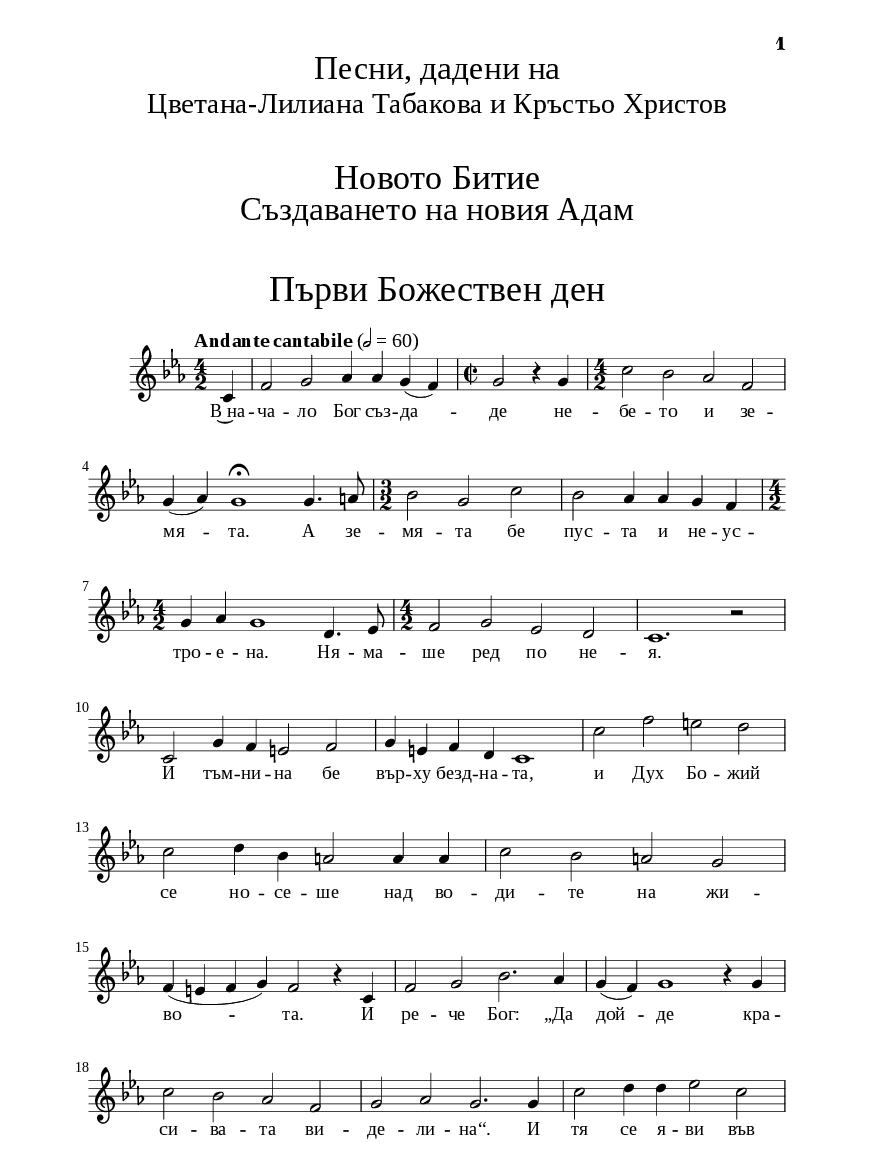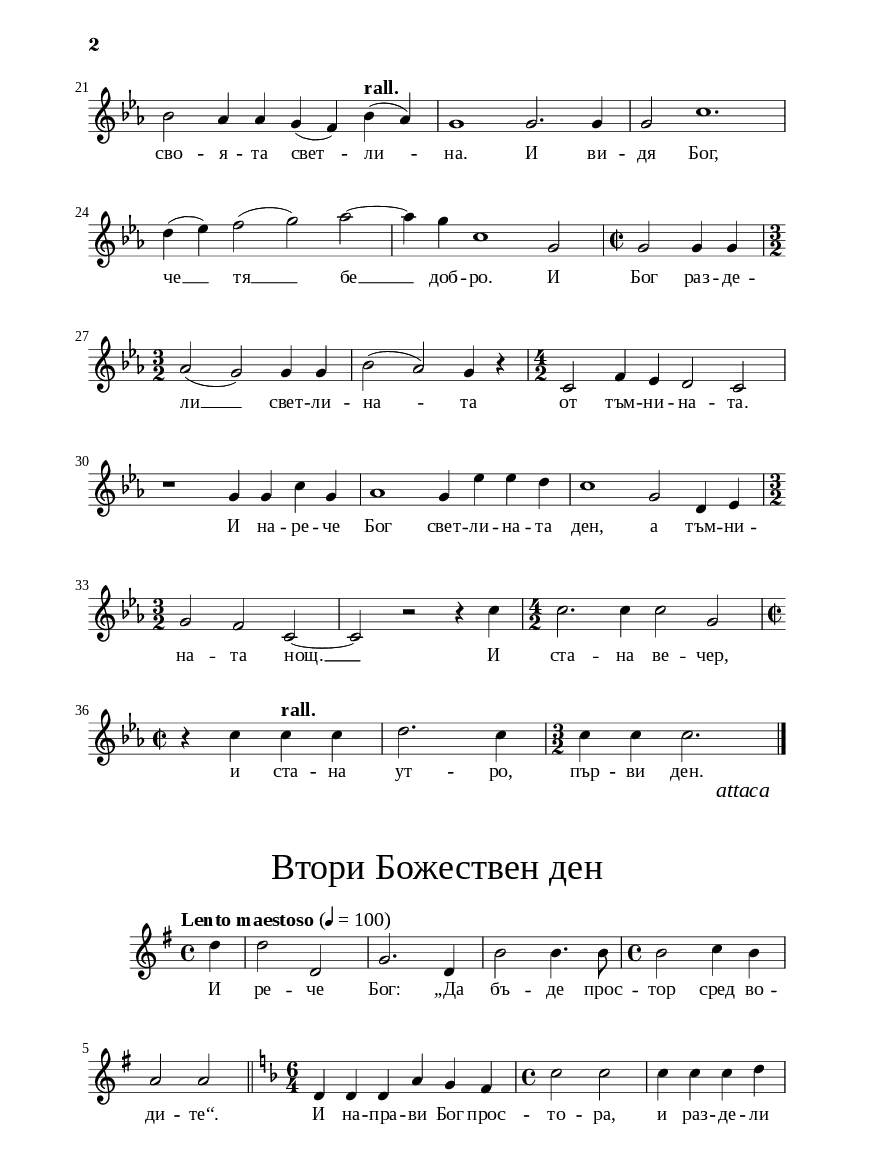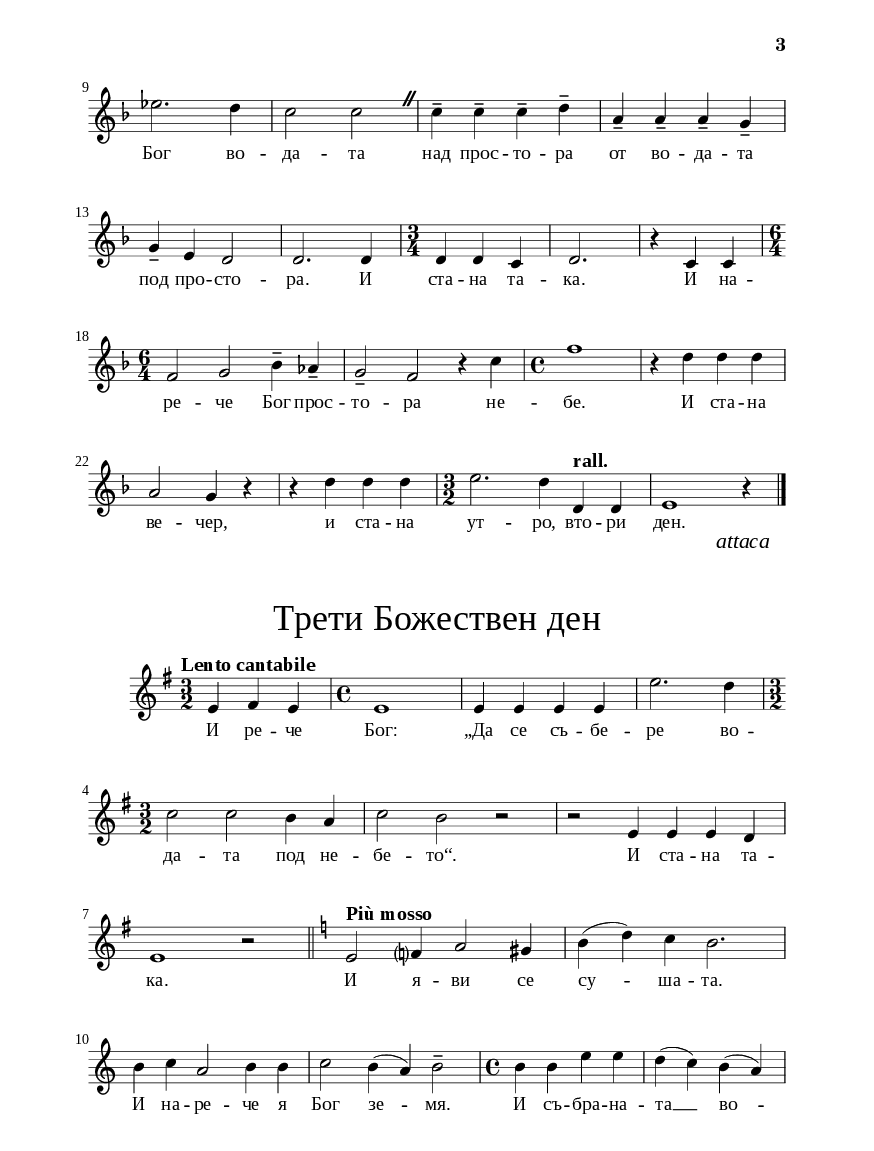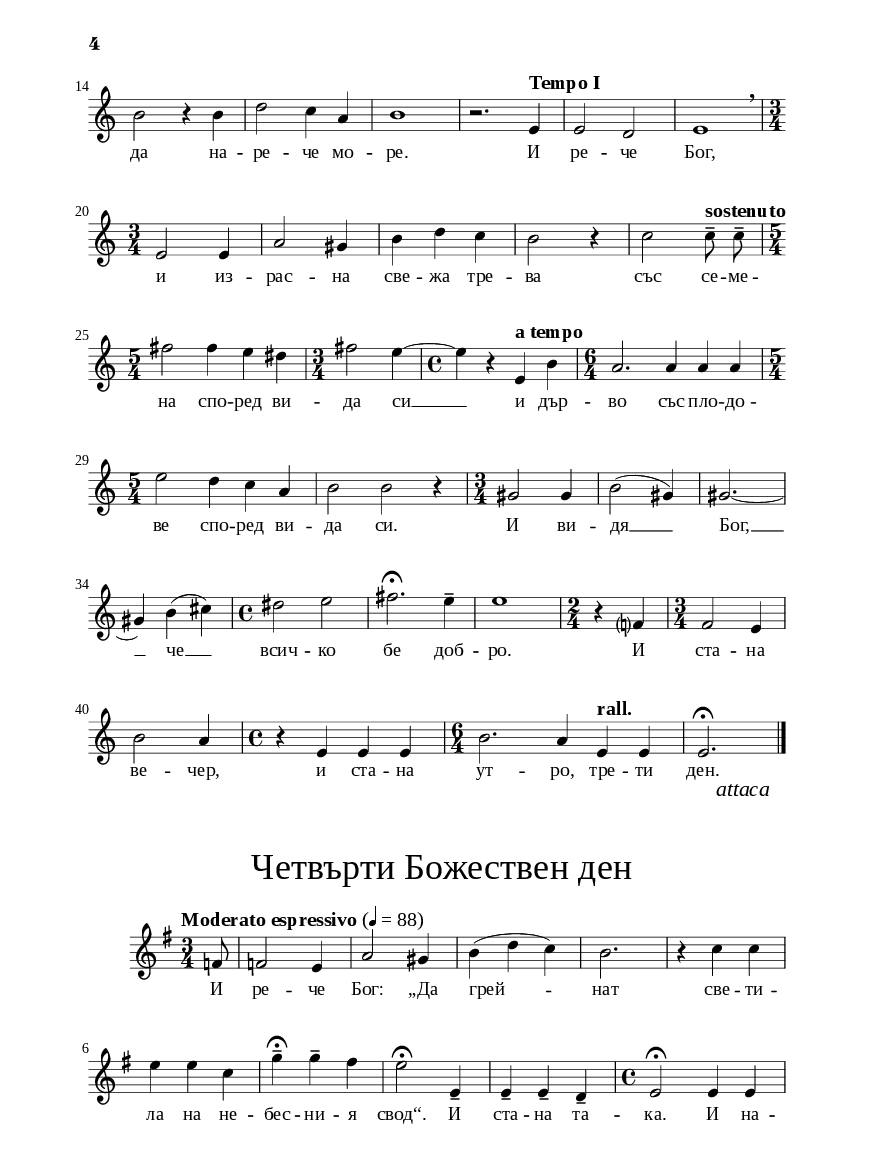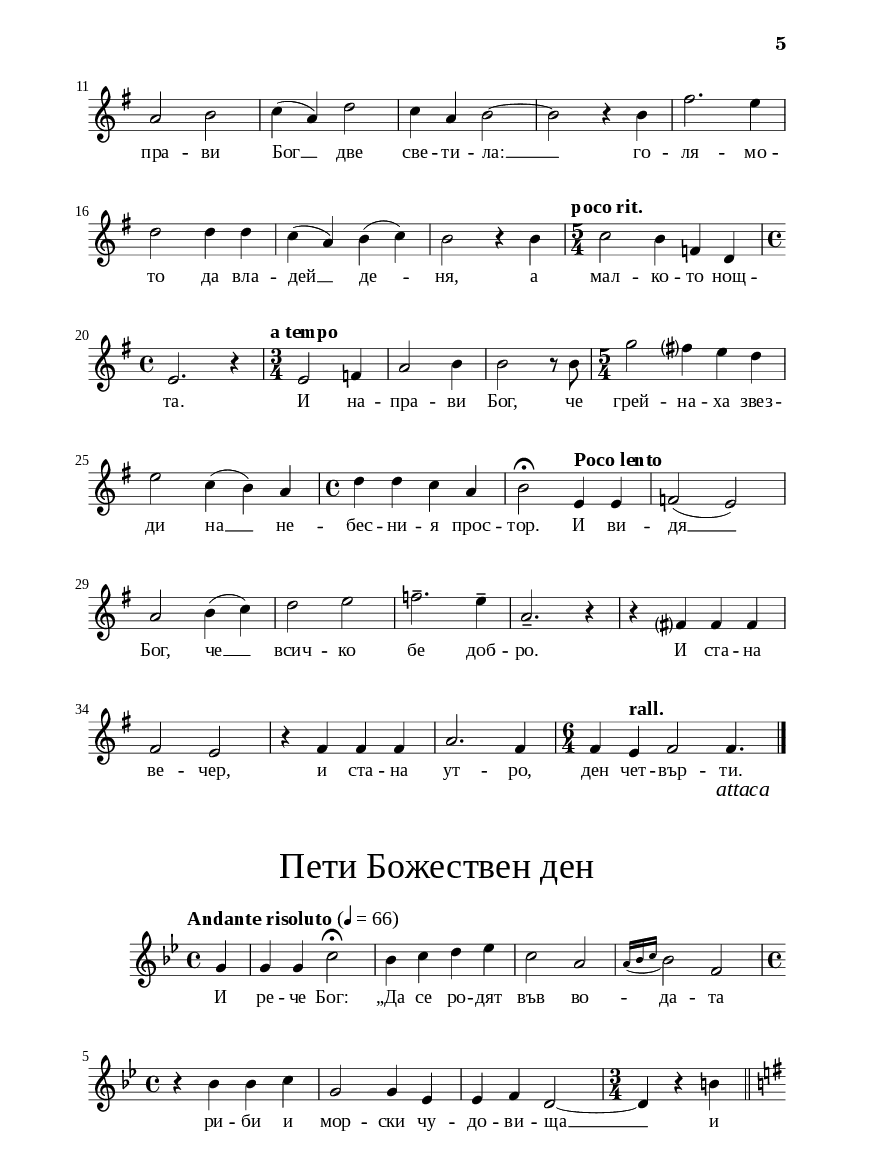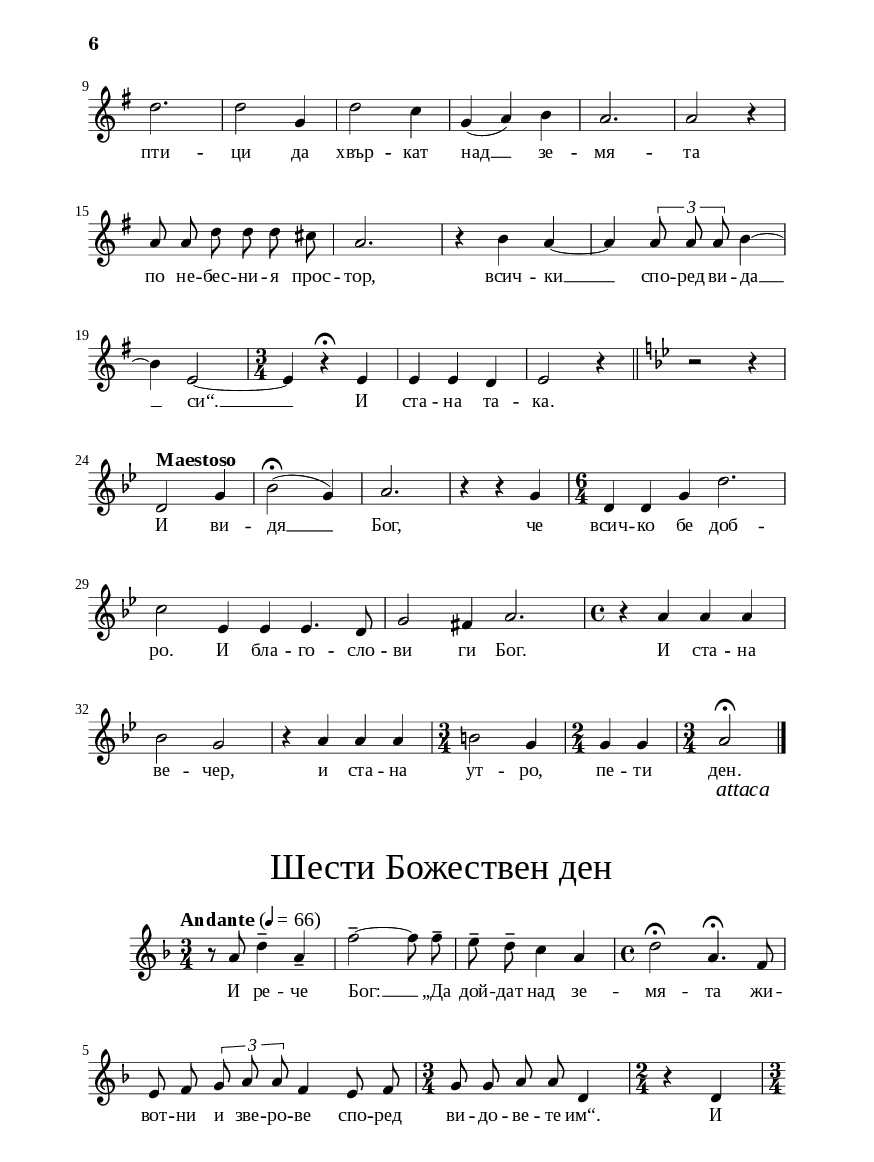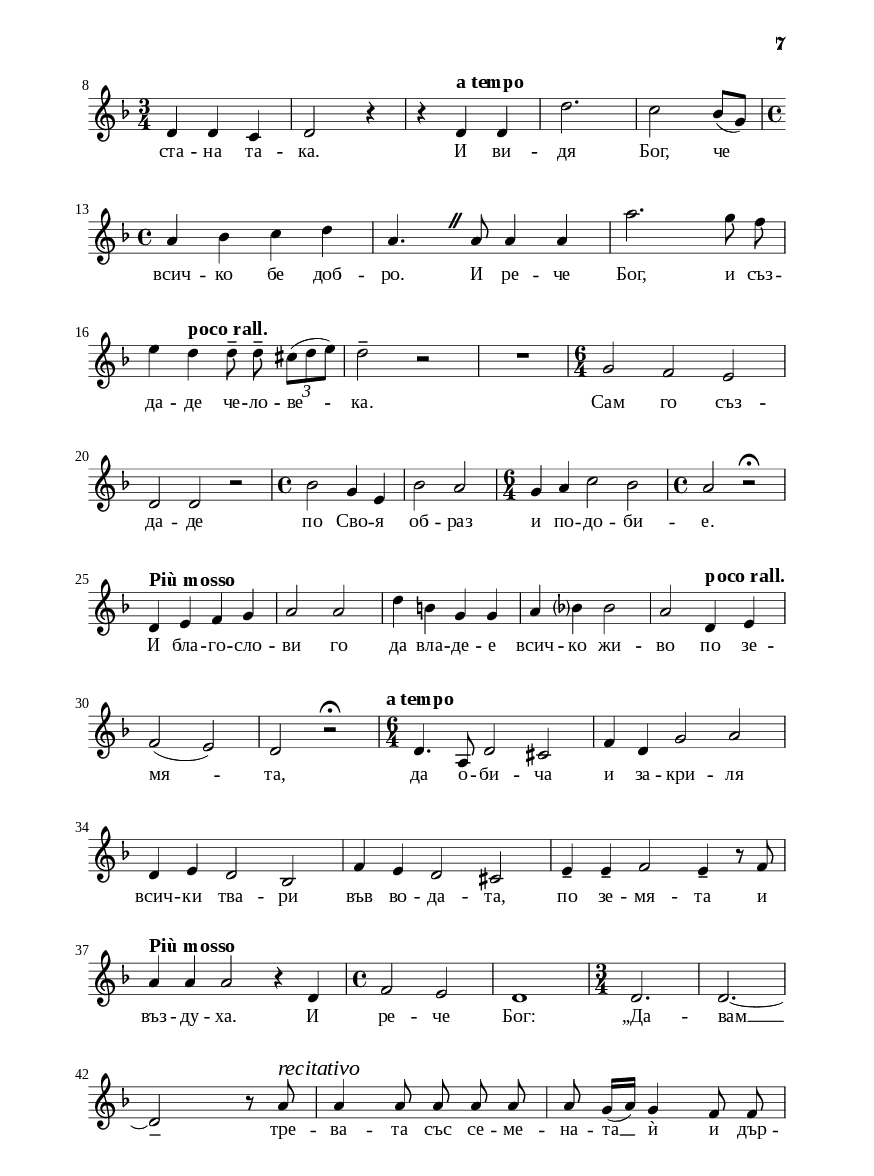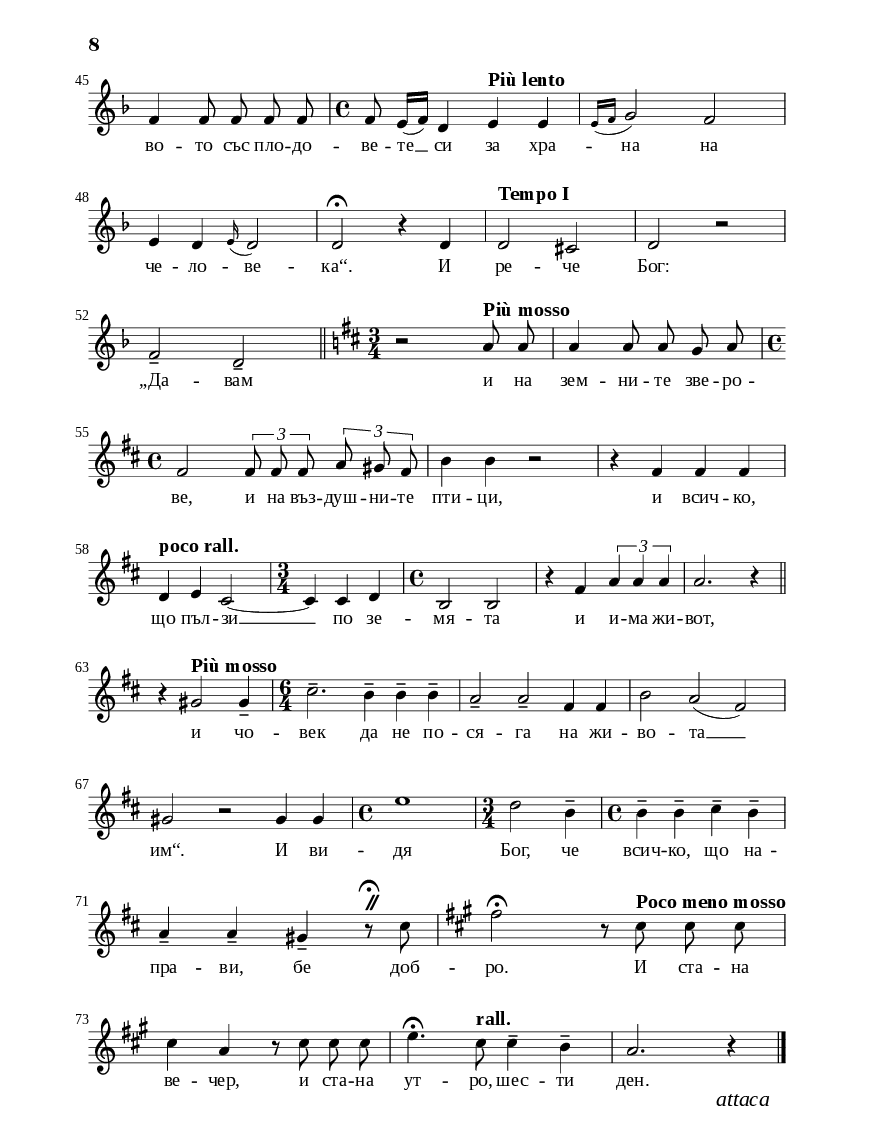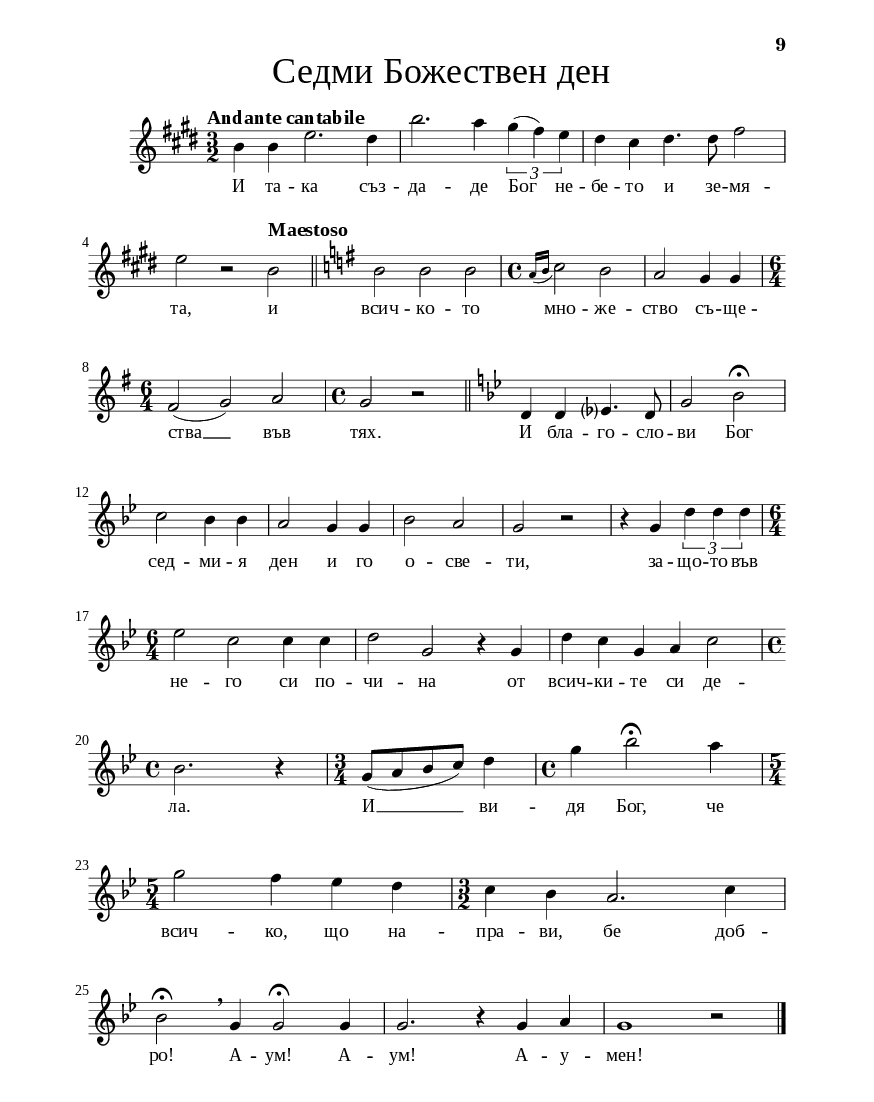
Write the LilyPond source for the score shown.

\version "2.24.4"

% include paper part and global functions
\include "include/globals.ily"

\bookpart {
  \label #'ref191
  \tocItem \markup "Новото Битие"
  \label #'ref191_1
  \tocItem \markup "     Първи Божествен ден"
  \include "include/bookpart-paper.ily"
  \markup \center-column \normal-text {
    \center-align


    \fill-line { \with-link #'ref_desc_16 \abs-fontsize #16  "Песни, дадени на" }
    \vspace #0.3
    \fill-line { \with-link #'ref_desc_16 \abs-fontsize #14  "Цветана-Лилиана Табакова и Кръстьо Христов" }
    \vspace #2
    \fill-line { \with-link #'ref_desc_16 \abs-fontsize #17  "Новото Битие" }
    \vspace #0.3
    \fill-line { \with-link #'ref_desc_16 \abs-fontsize #16  "Създаването на новия Адам" }
    \vspace #2
  }
  \score {
    \include "include/score-layout.ily"
    \new Voice \absolute {
      \clef treble
      \key c \minor
      \time 4/2
      \tempoFunc "Andante cantabile" 2 "60"
      \autoBeamOff
      \partial 4
      c'4 | f'2 g'2
      as'4 as'4 g'4 ( f'4 ) | \time 2/2 g'2 r4 g'4 | % 3
      \time 4/2 c''2 bes'2 as'2 f'2 \break | % 4
      g'4 ( as'4 ) g'1 \fermata g'4. a'8 | % 5
      \time 3/2  bes'2 g'2 c''2 | % 6
      bes'2 as'4 as'4 g'4 f'4 \break | % 7
      \time 4/2  g'4 as'4 g'1 d'4. es'8 | % 8
      \time 4/2  f'2 g'2 es'2 d'2 | % 9
      c'1. r2 \break |
      c'2 g'4 f'4 e'2 f'2 | % 11
      g'4 e'4 f'4 d'4 c'1 | % 12
      c''2 f''2 e''2 d''2 \break | % 13
      c''2 d''4 bes'4 a'2 a'4 a'4 | % 14
      c''2 bes'2 a'2 g'2 \break | % 15
      f'4 ( e'4 f'4 g'4 ) f'2 r4 c'4 | % 16
      f'2 g'2 bes'2. as'4 | % 17
      g'4 ( f'4 ) g'1 r4 g'4 \break | % 18
      c''2 bes'2 as'2 f'2 | % 19
      g'2 as'2 g'2. g'4 |
      c''2 d''4 d''4 es''2 c''2 \break | % 21
      bes'2 as'4 as'4 g'4 ( f'4 )  \tempo "rall." bes'4( as'4 )
      | % 22
      g'1 g'2. g'4 | % 23
      g'2 c''1.  | \break % 24
      d''4 ( es''4 ) f''2 ( g''2 ) as''2 ~ | % 25
      as''4 g''4 c''1 g'2 | % 26
      \time 2/2  g'2 g'4 g'4 \break | % 27
      \time 3/2  as'2 ( g'2 ) g'4 g'4 | % 28
      bes'2 ( as'2 ) g'4 r4 | % 29
      \time 4/2  c'2 f'4 es'4 d'2 c'2 \break |
      r1 g'4 g'4 c''4 g'4 | % 31
      as'1 g'4 es''4 es''4 d''4 | % 32
      c''1 g'2 d'4 es'4 \break | % 33
      \time 3/2  g'2 f'2 c'2 ~ | % 34
      c'2 r2 r4 c''4 | % 35
      \time 4/2  c''2. c''4 c''2 g'2 \break | % 36
      \time 2/2  r4 c''4 \tempo "rall."  c''4c''4 | % 37
      d''2. c''4 | % 38
      \time 3/2 c''4 c''4 c''2. \bar "|."
    }

    \addlyrics {
      В~на -- ча --
      ло Бог съз -- да -- де не -- бе -- то и зе --
      мя -- та. А зе -- мя -- та бе пус -- та и не
      -- ус -- тро -- е -- на. Ня -- ма -- ше ред по
      не -- я. И тъм -- ни -- на бе вър -- ху безд --
      на -- та, и Дух Бо -- жий се но -- се -- ше
      над во -- ди -- те на жи -- во -- та. И ре --
      че Бог: „Да дой -- де кра -- си -- ва -- та ви
      -- де -- ли -- на“. И тя се я -- ви във сво --
      я -- та свет -- ли -- на. И ви -- дя Бог, че __
      тя __ бе __ доб -- ро. И Бог раз -- де -- ли __ свет --
      ли -- на -- та от тъм -- ни -- на -- та. И на --
      ре -- че Бог свет -- ли -- на -- та ден, а тъм
      -- ни -- на -- та нощ. __ И ста -- на ве -- чер, и
      ста -- на ут -- ро, пър -- ви ден.}

      \header {
        title = \titleFunc #'ref_desc_16 "Първи Божествен ден" "Părvi Božestven den"
      }

      \midi{}

    } % score

    \markup \raise #4.5 \override #'(baseline-skip . 2) {
      \column {
        \fill-line \huge \italic { "" "" \concat {"attaca" "   " }}
      }
    }
    \markup \vspace #2
    \label #'ref192
    \tocItem \markup "     Втори Божествен ден"
    \include "include/bookpart-paper.ily"
    \score {
      \include "include/score-layout.ily"
      \new Voice \absolute {
        \clef treble
        \key g \major
        \time 4/4
        \tempoFunc "Lento maestoso" 4 "100"
        \autoBeamOff
        \partial 4  d''4 | % 2
        d''2 d'2 | % 3
        g'2. d'4 | % 4
        b'2 b'4. b'8 | % 5
        \time 4/4 b'2 c''4 b'4 \break | % 6
        a'2 a'2 \bar "||"
        | % 7
        \time 6/4  | % 7
        \key d \minor
        d'4 d'4 d'4 a'4 g'4
        f'4 | % 8
        \time 4/4  | % 8
        c''2 c''2 | % 9
        c''4 c''4 c''4 d''4 \break|
        es''2. d''4  | % 11
        c''2 c''2 \caesura | % 12
        c''4 -- c''4 -- c''4 -- d''4
        -- | % 13
        a'4 -- a'4 -- a'4 -- g'4 -- \break | % 14
        g'4 -- e'4 d'2 | % 15
        d'2. d'4  | % 16
        \time 3/4  | % 16
        d'4 d'4 c'4 | % 17
        d'2. | % 18
        r4 c'4 c'4 | % 19
        \time 6/4  | % 19
        f'2 g'2 bes'4 -- as'4 -- |

        g'2 -- f'2 r4 c''4 | % 21
        \time 4/4  | % 21
        f''1  | % 22
        r4 d''4 d''4 d''4 \break | % 23
        a'2 g'4 r4 | % 24
        r4 d''4 d''4 d''4 | % 25
        \time 3/2  | % 25
        e''2. d''4 \tempo "rall." d'4
        d'4 | % 26
        e'1 r4 \bar "|."
      }

      \addlyrics {
        И
        ре -- че Бог: „Да бъ -- де прос --
        тор сред во -- ди -- те“. И на --
        пра -- ви Бог прос -- то -- ра, и
        раз -- де -- ли Бог во -- да -- та
        над прос -- то -- ра от во -- да --
        та под про -- сто -- ра. И ста --
        на та -- ка. И на -- ре -- че Бог
        прос -- то -- ра не -- бе. И ста --
        на ве -- чер, и ста -- на ут -- ро,
        вто -- ри ден.}

        \header {
          title = \titleFunc #'ref_desc_16 "Втори Божествен ден" "Vtori Božestven den"
        }

        \midi{}

      } % score

      \markup \raise #4.5 \override #'(baseline-skip . 2) {
        \column {
          \fill-line \huge \italic { "" "" \concat {"attaca" "   " }}
        }
      }
      \markup \vspace #2
      \label #'ref193
      \tocItem \markup "     Трети Божествен ден"
      \include "include/bookpart-paper.ily"
      \score {
        \include "include/score-layout.ily"

        \new Voice \absolute {
          \clef treble
          \key e \minor
          \time 3/2
          \tempo "Lento cantabile"
          \autoBeamOff
          \partial 2.
          e'4  fis'4
          e'4 | % 2
          \time 4/4  | % 2
          e'1 | % 3
          e'4  e'4  e'4  e'4 | % 4
          e''2. d''4 \break  | % 5
          \time 3/2   | % 5
          c''2 c''2 b'4  a'4 | % 6
          c''2 b'2 r2 | % 7
          r2  e'4  e'4  e'4  d'4 \break | % 8
          e'1 r2 \bar "||"
          \key a \minor | % 9
          \tempo "Più mosso"e'2 f'?4  a'2
          gis'4 |
          b'4 ( d''4 ) c''4 b'2. \break | % 11
          b'4 c''4  a'2 b'4 b'4
          | % 12
          c''2 b'4 (  a'4 ) b'2 -- | % 13
          \time 4/4  | % 13
          b'4 b'4 e''4 e''4 | % 14
          d''4 ( c''4 ) b'4 (  a'4 )
          \break | % 15
          b'2 r4 b'4 | % 16
          d''2 c''4  a'4 | % 17
          b'1 | % 18
          r2.  \tempo "Tempo I" e'4 | % 19
          e'2  d'2 |
          e'1 \breathe  \break | % 21
          \time 3/4  | % 21
          e'2  e'4  | % 22
          a'2  gis'4 | % 23
          b'4 d''4 c''4 | % 24
          b'2 r4 | % 25
          c''2 \tempo"sostenuto" c''8 --
          c''8 -- \break | % 26
          \time 5/4  | % 26
          fis''2 fis''4 e''4 dis''4 | % 27
          \time 3/4  | % 27
          fis''2 e''4 ~ | % 28
          \time 4/4  | % 28
          e''4 r4  \tempo"a tempo"e'4
          b'4 | % 29
          \time 6/4  | % 29
          a'2.  a'4  a'4  a'4 \break |
          \time 5/4  |
          e''2 d''4 c''4  a'4  | % 31
          b'2 b'2 r4 | % 32
          \time 3/4  | % 32
          gis'2  gis'4 | % 33
          b'2 (  gis'4 ) | % 34
          gis'2. ~ \break | % 35
          gis'4 b'4 ( cis''4 ) | % 36
          \time 4/4  | % 36
          dis''2 e''2  | % 37
          fis''2. ^\fermata e''4 -- | % 38
          e''1 | % 39
          \time 2/4  | % 39
          r4  f'?4 |
          \time 3/4  |
          f'2  e'4 \break | % 41
          b'2  a'4 | % 42
          \time 4/4  | % 42
          r4  e'4  e'4  e'4 | % 43
          \time 6/4  | % 43
          b'2.  a'4   % 44
          \tempo"rall."e'4 e'4 | e'2. \fermata
          \bar "|."
        }

        \addlyrics {
          И
          ре -- че Бог: „Да се съ -- бе --
          ре во -- да -- та под не -- бе --
          то“. И ста -- на та -- ка. И я --
          ви се су -- ша -- та. И на --
          ре -- че я Бог зе -- мя. И съ
          -- бра -- на -- та __  во -- да на
          -- ре -- че мо -- ре. И ре -- че
          Бог, и из -- рас -- на све -- жа
          тре -- ва със се -- ме -- на спо --
          ред ви -- да си __  и дър -- во
          със пло -- до -- ве спо -- ред ви --
          да си. И ви -- дя __  Бог, __ че __
          всич -- ко бе доб -- ро. И ста
          -- на ве -- чер, и ста -- на ут --
          ро, тре -- ти ден.}

          \header {
            title = \titleFunc #'ref_desc_16 "Трети Божествен ден" "Treti Božestven den"
          }

          \midi{}

        } % score

        \markup \raise #4.5 \override #'(baseline-skip . 2) {
          \column {
            \fill-line \huge \italic { "" "" \concat {"attaca" "   " }}
          }
        }
        \markup \vspace #2
        \label #'ref194
        \tocItem \markup "     Четвърти Божествен ден"
        \include "include/bookpart-paper.ily"
        \score {
          \include "include/score-layout.ily"

          \new Voice \absolute {
            \clef treble
            \key e \minor
            \time 3/4
            \tempoFunc "Moderato espressivo" 4 "88"
            \autoBeamOff
            \partial 8
            f'8  | % 2
            f'2  e'4 | % 3
            a'2  gis'4 | % 4
            b'4 ( d''4 c''4 ) | % 5
            b'2. | % 6
            r4 c''4 c''4 \break  | % 7
            e''4 e''4 c''4 | % 8
            g''4 ^\fermata -- g''4 -- fis''4
            | % 9
            e''2 ^\fermata  e'4 -- |
            e'4 --  e'4 --  d'4 -- | % 11
            \time 4/4  | % 11
            e'2 ^\fermata  e'4  e'4 \break | % 12
            a'2 b'2 | % 13
            c''4 (  a'4 ) d''2 | % 14
            c''4  a'4 b'2 ~ | % 15
            b'2 r4 b'4 | % 16
            fis''2. e''4 \break  | % 17
            d''2 d''4 d''4 | % 18
            c''4 (  a'4 ) b'4 ( c''4 ) | % 19
            b'2 r4 b'4 |
            \time 5/4  |
            \tempo"poco rit." c''2 b'4
            f'4  d'4 \break | % 21
            \time 4/4  | % 21
            e'2. r4 | % 22
            \time 3/4  | % 22
            \tempo"a tempo"e'2 f'4 | % 23
            a'2 b'4 | % 24
            b'2 r8 b'8 | % 25
            \time 5/4  | % 25
            g''2 fis''?4 e''4 d''4 \break  | % 26
            e''2 c''4 ( b'4 )  a'4 | % 27
            \time 4/4  | % 27
            d''4 d''4 c''4  a'4 | % 28
            b'2 ^\fermata \tempo"Poco lento" e'4
            e'4 | % 29
            f'2 (  e'2 ) \break |
            a'2 b'4 ( c''4 ) | % 31
            d''2 e''2 | % 32
            f''2. -- e''4 --  | % 33
            a'2. -- r4 | % 34
            r4  fis'?4  fis'4  fis'4 \break | % 35
            fis'2  e'2 | % 36
            r4  fis'4  fis'4  fis'4 | % 37
            a'2.  fis'4 | % 38
            \time 6/4  | % 38
            fis'4  \tempo "rall." e'4  fis'2
            fis'4. \bar "|."
          }

          \addlyrics {
            И
            ре -- че Бог: „Да грей --
            нат све -- ти -- ла на не -- бес --
            ни -- я свод“. И ста -- на та --
            ка. И на -- пра -- ви Бог __  две
            све -- ти -- ла: __  го -- ля -- мо --
            то да вла -- дей __  де -- ня,
            а мал -- ко -- то нощ -- та. И на --
            пра -- ви Бог, че грей -- на -- ха
            звез -- ди на __  не -- бес -- ни --
            я прос -- тор. И ви -- дя __  Бог,
            че __  всич -- ко бе доб -- ро. И
            ста -- на ве -- чер, и ста -- на
            ут -- ро, ден чет -- вър -- ти.}

            \header {
              title = \titleFunc #'ref_desc_16 " Четвърти Божествен ден" "Četvărti Božestven den"
            }

            \midi{}

          } % score

          \markup \raise #4.5 \override #'(baseline-skip . 2) {
            \column {
              \fill-line \huge \italic { "" "" \concat {"attaca" "   " }}
            }
          }
          \markup \vspace #2
          \label #'ref195
          \tocItem \markup "     Пети Божествен ден "
          \include "include/bookpart-paper.ily"
          \score {
            \include "include/score-layout.ily"

            \new Voice \absolute {
              \clef treble
              \key g \minor
              \time 4/4
              \tempoFunc "Andante risoluto" 4 "66"
              \autoBeamOff
              \partial 4
              g'4
              | % 146
              g'4 g'4 c''2 ^\fermata | % 147
              bes'4  c''4  d''4  es''4 | % 148
              c''2 a'2 | % 149
              \acciaccatura {  a'16 [ bes' c''] } bes'2 f'2 |
              \time 4/4
              r4  bes'4  bes'4  c''4 | % 151
              g'2 g'4 es'4 | % 152
              es'4 f'4 d'2 ~ | % 153
              \time 3/4  | % 153
              d'4 r4  b'4 \bar "||"
              \break | % 154
              \key g \major | % 154
              d''2. | % 155
              d''2 g'4 | % 156
              d''2  c''4 | % 157
              g'4 ( a'4 )  b'4 | % 158
              a'2. | % 159
              a'2 r4 \break |
              a'8 a'8  d''8  d''8  d''8
              cis''8 | % 161
              a'2. | % 162
              r4  b'4 a'4 ~ | % 163
              a'4 %\once \omit TupletBracket
              \times 2/3  {
                a'8 a'8 a'8
              }
              b'4 ~ \break | % 164
              b'4 e'2 ~  | % 165
              \time 3/4 e'4 r4 ^\fermata e'4 | % 166
              e'4 e'4 d'4 | % 167
              e'2 r4 \bar "||"
              \key bes \major | % 168
              r2 r4 | \break % 169
              \tempo "Maestoso" d'2 g'4 |

              bes'2 ( ^\fermata g'4 ) | % 171
              a'2. | % 172
              r4 r4 g'4 | % 173
              \time 6/4  | % 173
              d'4 d'4 g'4  d''2. \break | % 174
              c''2 es'4 es'4 es'4. d'8 | % 175
              g'2 fis'4 a'2. | % 176
              \time 4/4  | % 176
              r4 a'4 a'4 a'4 | \break % 177
              bes'2 g'2 | % 178
              r4 a'4 a'4 a'4 | % 179
              \time 3/4  | % 179
              b'2 g'4 |
              \time 2/4  |
              g'4 g'4 | % 181
              \time 3/4 | % 181
              a'2 \fermata \bar "|."
            }

            \addlyrics {
              И ре -- че Бог:
              „Да се ро -- дят във во --
              да -- та ри -- би и мор -- ски
              чу -- до -- ви -- ща __  и пти -- ци
              да хвър -- кат над __  зе -- мя --
              та по не -- бес -- ни -- я прос --
              тор, всич -- ки __  спо -- ред ви --
              да __ си“. __  И ста -- на та --
              ка. И ви -- дя __  Бог, че всич --
              ко бе доб -- ро. И бла -- го --
              сло -- ви ги Бог. И ста -- на ве
              -- чер, и ста -- на ут -- ро, пе --
              ти ден.}

              \header {
                title = \titleFunc #'ref_desc_16 "Пети Божествен ден" "Peti Božestven den"
              }

              \midi{}

            } % score

            \markup \raise #4.5 \override #'(baseline-skip . 2) {
              \column {
                \fill-line \huge \italic { "" "" \concat {"attaca" "   " }}
              }
            }
            \markup \vspace #2

            \label #'ref195
            \tocItem \markup "     Шести Божествен ден "

            \include "include/bookpart-paper.ily"
            \score {
              \include "include/score-layout.ily"

              \new Voice \absolute {
                \clef treble
                \key d \minor
                \time 3/4
                \tempoFunc "Andante" 4 "66"
                \autoBeamOff
                r8 a'8  d''4 -- a'4 --
                | % 183
                f''2 ~ --  f''8  f''8 -- | % 184
                e''8 --  d''8 --  c''4 a'4 | % 185
                \time 4/4  | % 185
                d''2 ^\fermata a'4. ^\fermata f'8 \break | % 186
                e'8 f'8
                \times 2/3  {
                  g'8  a'8 a'8
                }
                f'4 e'8 f'8 | % 187
                \time 3/4  | % 187
                g'8 g'8 a'8 a'8 d'4 | % 188
                \time 2/4  | % 188
                r4 d'4  \break | % 189
                \time 3/4  | % 189
                d'4 d'4 c'4 |
                d'2 r4 | % 191
                r4 \tempo "a tempo" d'4  d'4 | % 192
                d''2. | % 193
                c''2 bes'8 ( [ g'8 ) ] \break | % 194
                \time 4/4  | % 194
                a'4  bes'4  c''4  d''4  | % 195
                a'4.\caesura a'8 a'4 a'4 | % 196
                a''2.  g''8 f''8 \break | % 197
                e''4 \tempo "poco rall." d''4
                d''8 --  d''8 -- \once \omit TupletBracket
                \times 2/3  {
                  cis''8 ( [  d''8  e''8 ) ]
                } |
                d''2  -- r2 | % 199
                R1 |
                \time 6/4  |
                g'2 f'2 e'2 \break | % 201
                d'2 d'2 r2  | % 202
                \time 4/4  | % 202
                bes'2 g'4 e'4 | % 203
                bes'2 a'2 | % 204
                \time 6/4  | % 204
                g'4 a'4  c''2  bes'2 | % 205
                \time 4/4  | % 205
                a'2 r2 ^\fermata \break | % 206
                \tempo"Più mosso" d'4 e'4 f'4
                g'4 | % 207
                a'2 a'2 | % 208
                d''4  b'4 g'4 g'4 | % 209
                a'4  bes'?4  bes'2 |
                a'2 \tempo"poco rall." d'4 e'4 \break  | % 211
                f'2 ( e'2 ) | % 212
                d'2 r2 ^\fermata | % 213
                \time 6/4  | % 213
                \tempo "a tempo" d'4. a8 d'2
                cis'2 | % 214
                f'4 d'4 g'2 a'2 \break | % 215
                d'4 e'4 d'2 bes2 | % 216
                f'4 e'4 d'2 cis'2 | % 217
                e'4 -- e'4 -- f'2 e'4 -- r8
                f'8 \break | % 218
                \tempo "Più mosso" a'4 a'4 a'2 r4
                d'4 | % 219
                \time 4/4  | % 219
                f'2 e'2 |
                d'1  | % 221
                \time 3/4  | % 221
                d'2. | % 222
                d'2. ~ \break | % 223
                d'2 r8  a'8^\markup{\huge \italic { recitativo } } | % 224
                a'4 a'8 a'8 a'8 a'8 | % 225
                a'8 g'16 ( [ a'16 ) ] g'4 f'8
                f'8 \break | % 226
                f'4 f'8 f'8 f'8 f'8  | % 227
                \time 4/4  | % 227
                f'8 e'16 ( [ f'16 ) ] d'4 \tempo"Più lento" e'4  e'4 |
                \grace { e'16 [ ( f' ]  } g'2 ) f'2 | \break
                e'4 d' \grace {
                  e'16 (
                } d'2 ) |
                d'2 \fermata r4 d'4 |
                \tempo"Tempo I" d'2 cis'2 | % 232
                d'2 r2 | \break % 233
                f'2 -- d'2 -- |  \bar "||"  % 234
                \time 3/4  | % 234
                \key d \major r2 \tempo"Più mosso" a'8 a'8  | % 235
                a'4 a'8 a'8 g'8 a'8  | % 236
                \time 4/4  | \break  % 236
                fis'2
                \times 2/3  {
                  fis'8  fis'8 fis'8
                }
                \times 2/3  {
                  a'8  gis'8 fis'8
                }
                |  % 237
                b'4  b'4 r2  | % 238
                r4 fis'4 fis'4 fis'4  | \break % 239
                \tempo "poco rall." d'4 e'4 cis'2~ |
                \time 3/4  |
                cis'4 cis'4 d'4 |  % 241
                \time 4/4  | % 241
                b2 b2 |  % 242
                r4 fis'4 \times 2/3 {
                  a'4 a'4 a'4
                }
                | % 243
                a'2. r4 | \bar "||" \break % 244
                r4 \tempo "Più mosso" gis'2 gis'4 -- |  % 245
                \time 6/4  | % 245
                cis''2. --  b'4 --  b'4 --  b'4
                -- |  % 246
                a'2 -- a'2 -- fis'4 fis'4
                | % 247
                b'2 a'2 ( fis'2 )  |  \break % 248
                gis'2 r2 gis'4 gis'4 | % 249
                \time 4/4  | % 249
                e''1 |
                \time 3/4  |
                d''2  b'4 -- | % 251
                \time 4/4  | % 251
                b'4 --  b'4 --  cis''4 --  b'4
                -- | \break  % 252
                a'4 -- a'4 -- gis'4 -- r8
                ^\markup {
                  \musicglyph #"scripts.caesura.straight"
                }
                ^\fermata
                cis''8  |  % 253
                \key a \major
                fis''2 ^\fermata r8  \tempo"Poco meno mosso" cis''8
                cis''8  cis''8 | \break % 254
                cis''4 a'4 r8  cis''8  cis''8
                cis''8 | % 255
                e''4. ^\fermata  \tempo"rall." cis''8
                cis''4 --  b'4 -- | % 256
                a'2. r4 \bar "|."


              }
              \addlyrics {
                И ре -- че Бог: __  „Да
                дой -- дат над зе -- мя -- та жи --
                вот -- ни и зве -- ро -- ве спо --
                ред ви -- до -- ве -- те им“. И
                ста -- на та -- ка. И ви -- дя Бог,
                че  всич -- ко бе доб -- ро. И
                ре -- че Бог, и съз -- да -- де че
                -- ло -- ве --  ка. Сам го съз
                -- да -- де по Сво -- я об -- раз и
                по -- до -- би -- е. И бла -- го --
                сло -- ви го да вла -- де -- е
                всич -- ко жи -- во по зе -- мя
                -- та, да о -- би -- ча и за --
                кри -- ля всич -- ки тва -- ри във
                во -- да -- та, по зе -- мя -- та и
                въз -- ду -- ха. И ре -- че Бог:
                „Да -- вам  __ тре -- ва -- та
                със се -- ме -- на -- та __  ѝ и
                дър -- во -- то със пло -- до -- ве
                -- те __  си за хра --
                на на че -- ло --  ве -- ка“. И ре --
                че Бог: „Да -- вам и на зем --
                ни -- те зве -- ро -- ве, и на въз
                -- душ -- ни -- те пти -- ци, и всич
                -- ко, що пъл -- зи __ по зе -- мя
                -- та и и -- ма жи -- вот, и чо --
                век да не по -- ся -- га на жи --
                во -- та __ им“. И ви -- дя Бог,
                че всич -- ко, що на -- пра -- ви,
                бе доб -- ро. И ста -- на ве --
                чер, и ста -- на ут -- ро, шес --
                ти ден.
              }

              \header {
                title = \titleFunc #'ref_desc_16 " Шести Божествен ден" "Šesti Božestven den"
              }

              \midi{}

            } % score

            \markup \raise #4.5 \override #'(baseline-skip . 2) {
              \column {
                \fill-line \huge \italic { "" "" \concat {"attaca" "   " }}
              }
            }
            \pageBreak
            \label #'ref199
            \tocItem \markup "     Седми Божествен ден"
            \include "include/bookpart-paper.ily"
            \score {
              \include "include/score-layout.ily"

              \new Voice \absolute {
                \clef treble
                \key e \major
                \time 3/2
                \tempo "Andante cantabile"
                \autoBeamOff
                b'4  b'4 e''2.  dis''4 | % 258
                b''2.  a''4 \times 2/3 {
                  gis''4 (  fis''4 )  e''4
                }
                | % 259
                dis''4  cis''4  dis''4.  dis''8
                fis''2 \break |
                e''2 r2   \tempo "Maestoso" b'2  \bar
                "||"
                \key g \major | % 261
                b'2  b'2  b'2 | % 262
                \time 4/4  |

                \grace { a'16 ([b'16] } c''2) b'2 | a'2 g'4 g'4 | \break

                \time 6/4  | % 264
                fis'2 ( g'2 ) a'2 | % 265
                \time 4/4  | % 265
                g'2 r2 \bar "||"
                \key g \minor | % 266
                d'4 d'4 es'?4. d'8 | % 267
                g'2  bes'2 ^\fermata \break | % 268
                c''2  bes'4  bes'4 | % 269
                a'2 g'4 g'4 |
                bes'2 a'2 | % 271
                g'2 r2 | % 272
                r4 g'4 \times 2/3 {
                  d''4  d''4  d''4
                }
                \break | % 273
                \time 6/4  | % 273
                es''2  c''2  c''4  c''4 | % 274
                d''2 g'2 r4 g'4 | % 275
                d''4  c''4 g'4 a'4  c''2
                \break | % 276
                \time 4/4  | % 276
                bes'2. r4 | % 277
                \time 3/4  | % 277
                g'8 ( [ a'8 bes'8 c''8  ])
                d''4 | % 278
                \time 4/4  | % 278
                g''4  bes''2 ^\fermata  a''4 \break | % 279
                \time 5/4  | % 279
                g''2  f''4  es''4  d''4 |
                \time 3/2  |
                c''4  bes'4 a'2.  c''4 \break | % 281
                bes'2 ^\fermata \breathe g'4 g'2 ^\fermata
                g'4 | % 282
                g'2. r4 g'4 a'4 | % 283
                g'1 r2 \bar "|."
              }
              \addlyrics {
                И та -- ка съз -- да -- де
                Бог не -- бе -- то и зе -- мя --
                та, и всич -- ко -- то
                мно -- же -- ство съ -- ще -- ства __  във
                тях. И бла -- го -- сло -- ви Бог
                сед -- ми -- я ден и го о -- све --
                ти, за -- що -- то във не -- го си
                по -- чи -- на от всич -- ки -- те
                си де -- ла. И __    ви -- дя
                Бог, че всич -- ко, що на -- пра --
                ви, бе доб -- ро! А -- ум! А -- ум!
                А -- у -- мен!}

                \header {
                  title = \titleFunc #'ref_desc_16 " Седми Божествен ден" "Sedmi Božestven den"
                }

                \midi{}

              } % score


            } % bookpart

            % Più mosso
            %
